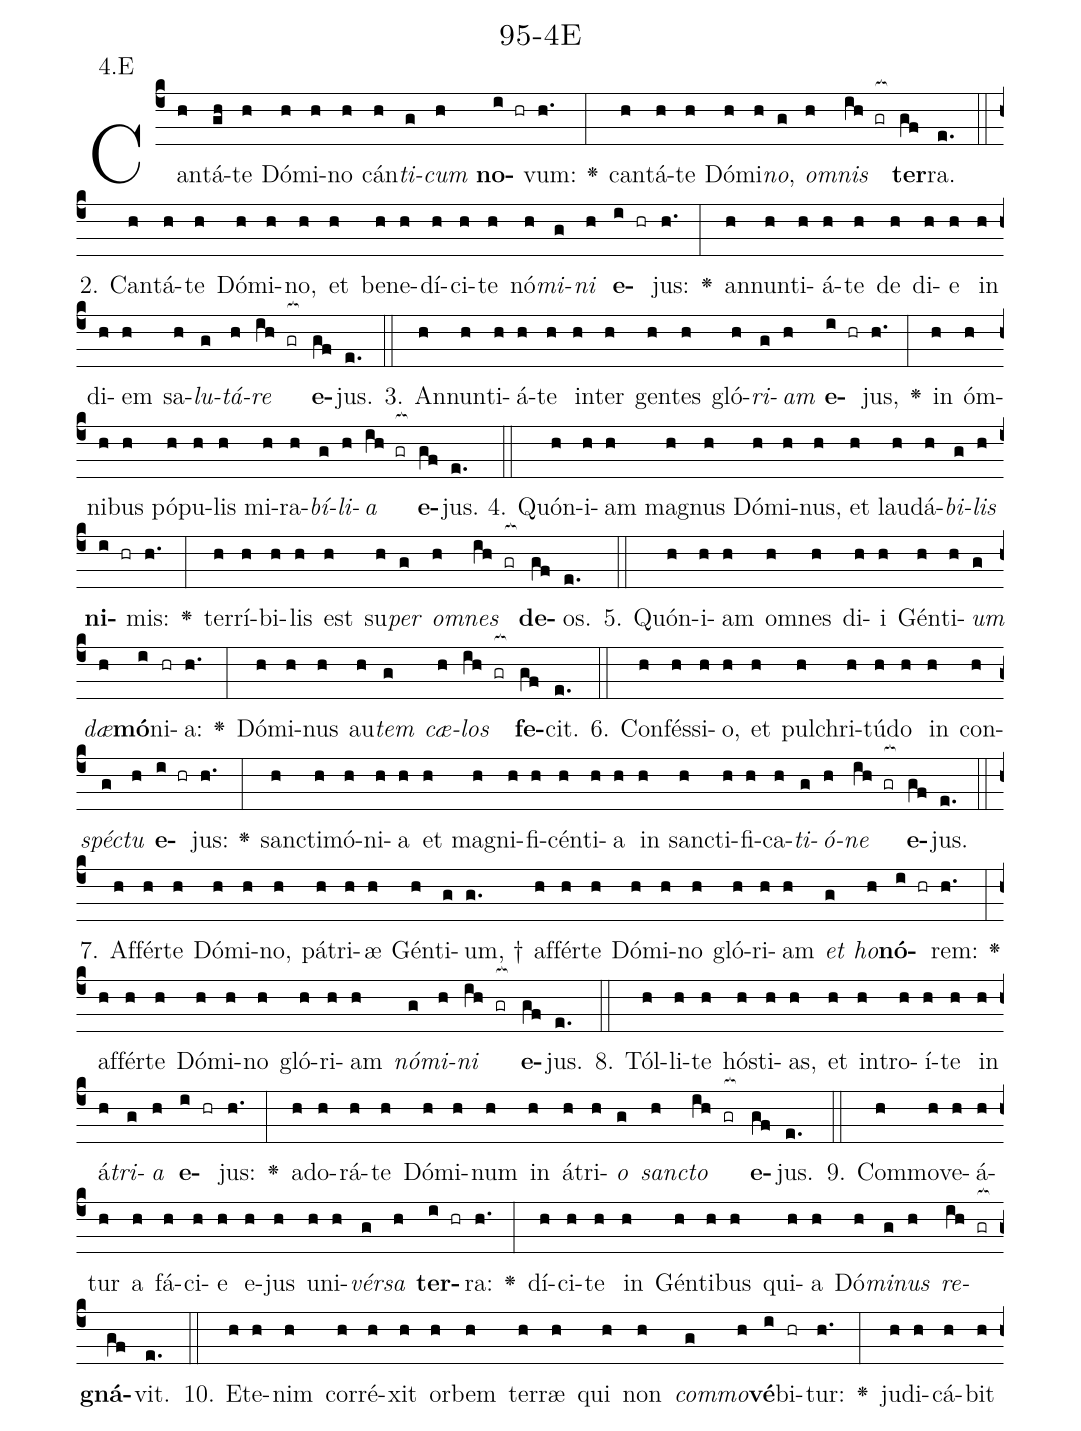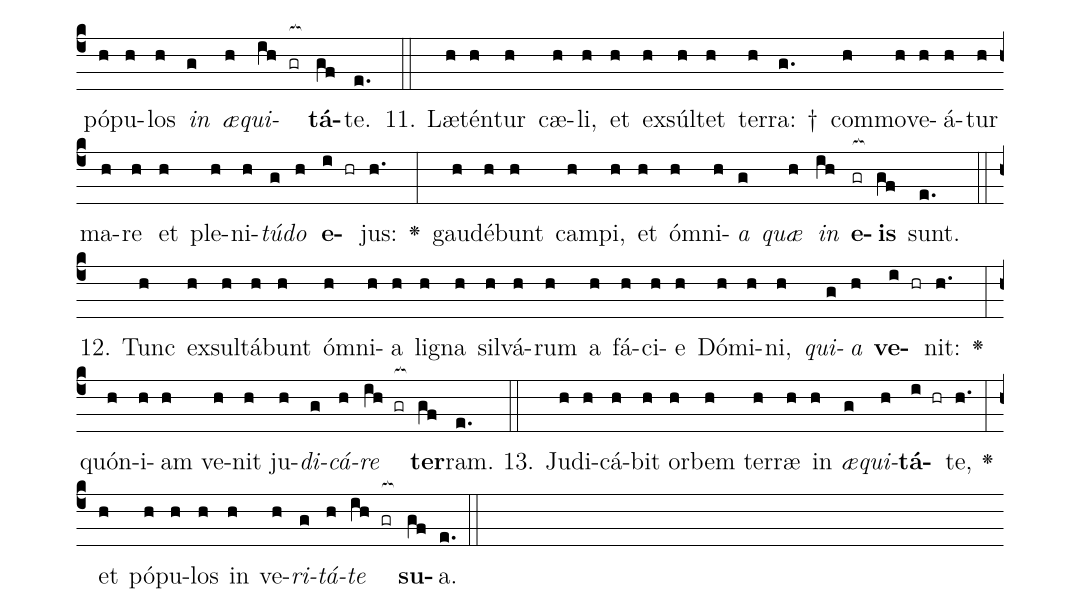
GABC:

name: 95-4E;
annotation: 4.E;
%%
(c4)Can(h)tá(gh)te(h) Dó(h)mi(h)no(h) cán(h)<i>ti</i>(g)<i>cum</i>(h) <b>no</b>(i hr)vum:(h.) <v>\greheightstar</v>(:) can(h)tá(h)te(h) Dó(h)mi(h)<i>no</i>,(g) <i>om</i>(h)<i>nis</i>(ih gr[ocb:1{]) <b>ter</b>(gf[ocb:0}])ra.(e.) (::)
2. Can(h)tá(h)te(h) Dó(h)mi(h)no,(h) et(h) be(h)ne(h)dí(h)ci(h)te(h) nó(h)<i>mi</i>(g)<i>ni</i>(h) <b>e</b>(i hr)jus:(h.) <v>\greheightstar</v>(:) an(h)nun(h)ti(h)á(h)te(h) de(h) di(h)e(h) in(h) di(h)em(h) sa(h)<i>lu</i>(g)<i>tá</i>(h)<i>re</i>(ih gr[ocb:1{]) <b>e</b>(gf[ocb:0}])jus.(e.) (::)
3. An(h)nun(h)ti(h)á(h)te(h) in(h)ter(h) gen(h)tes(h) gló(h)<i>ri</i>(g)<i>am</i>(h) <b>e</b>(i hr)jus,(h.) <v>\greheightstar</v>(:) in(h) óm(h)ni(h)bus(h) pó(h)pu(h)lis(h) mi(h)ra(h)<i>bí</i>(g)<i>li</i>(h)<i>a</i>(ih gr[ocb:1{]) <b>e</b>(gf[ocb:0}])jus.(e.) (::)
4. Quón(h)i(h)am(h) ma(h)gnus(h) Dó(h)mi(h)nus,(h) et(h) lau(h)dá(h)<i>bi</i>(g)<i>lis</i>(h) <b>ni</b>(i hr)mis:(h.) <v>\greheightstar</v>(:) ter(h)rí(h)bi(h)lis(h) est(h) su(h)<i>per</i>(g) <i>om</i>(h)<i>nes</i>(ih gr[ocb:1{]) <b>de</b>(gf[ocb:0}])os.(e.) (::)
5. Quón(h)i(h)am(h) om(h)nes(h) di(h)i(h) Gén(h)ti(h)<i>um</i>(g) <i>dæ</i>(h)<b>mó</b>(i)ni(hr)a:(h.) <v>\greheightstar</v>(:) Dó(h)mi(h)nus(h) au(h)<i>tem</i>(g) <i>cæ</i>(h)<i>los</i>(ih gr[ocb:1{]) <b>fe</b>(gf[ocb:0}])cit.(e.) (::)
6. Con(h)fés(h)si(h)o,(h) et(h) pul(h)chri(h)tú(h)do(h) in(h) con(h)<i>spéc</i>(g)<i>tu</i>(h) <b>e</b>(i hr)jus:(h.) <v>\greheightstar</v>(:) sanc(h)ti(h)mó(h)ni(h)a(h) et(h) ma(h)gni(h)fi(h)cén(h)ti(h)a(h) in(h) sanc(h)ti(h)fi(h)ca(h)<i>ti</i>(g)<i>ó</i>(h)<i>ne</i>(ih gr[ocb:1{]) <b>e</b>(gf[ocb:0}])jus.(e.) (::)
7. Af(h)fér(h)te(h) Dó(h)mi(h)no,(h) pá(h)tri(h)æ(h) Gén(h)ti(g)um, †(g.) af(h)fér(h)te(h) Dó(h)mi(h)no(h) gló(h)ri(h)am(h) <i>et</i>(g) <i>ho</i>(h)<b>nó</b>(i hr)rem:(h.) <v>\greheightstar</v>(:) af(h)fér(h)te(h) Dó(h)mi(h)no(h) gló(h)ri(h)am(h) <i>nó</i>(g)<i>mi</i>(h)<i>ni</i>(ih gr[ocb:1{]) <b>e</b>(gf[ocb:0}])jus.(e.) (::)
8. Tól(h)li(h)te(h) hós(h)ti(h)as,(h) et(h) in(h)tro(h)í(h)te(h) in(h) á(h)<i>tri</i>(g)<i>a</i>(h) <b>e</b>(i hr)jus:(h.) <v>\greheightstar</v>(:) ad(h)o(h)rá(h)te(h) Dó(h)mi(h)num(h) in(h) á(h)tri(h)<i>o</i>(g) <i>sanc</i>(h)<i>to</i>(ih gr[ocb:1{]) <b>e</b>(gf[ocb:0}])jus.(e.) (::)
9. Com(h)mo(h)ve(h)á(h)tur(h) a(h) fá(h)ci(h)e(h) e(h)jus(h) u(h)ni(h)<i>vér</i>(g)<i>sa</i>(h) <b>ter</b>(i hr)ra:(h.) <v>\greheightstar</v>(:) dí(h)ci(h)te(h) in(h) Gén(h)ti(h)bus(h) qui(h)a(h) Dó(h)<i>mi</i>(g)<i>nus</i>(h) <i>re</i>(ih gr[ocb:1{])<b>gná</b>(gf[ocb:0}])vit.(e.) (::)
10. Et(h)e(h)nim(h) cor(h)ré(h)xit(h) or(h)bem(h) ter(h)ræ(h) qui(h) non(h) <i>com</i>(g)<i>mo</i>(h)<b>vé</b>(i)bi(hr)tur:(h.) <v>\greheightstar</v>(:) ju(h)di(h)cá(h)bit(h) pó(h)pu(h)los(h) <i>in</i>(g) <i>æ</i>(h)<i>qui</i>(ih gr[ocb:1{])<b>tá</b>(gf[ocb:0}])te.(e.) (::)
11. Læ(h)tén(h)tur(h) cæ(h)li,(h) et(h) ex(h)súl(h)tet(h) ter(h)ra: †(g.) com(h)mo(h)ve(h)á(h)tur(h) ma(h)re(h) et(h) ple(h)ni(h)<i>tú</i>(g)<i>do</i>(h) <b>e</b>(i hr)jus:(h.) <v>\greheightstar</v>(:) gau(h)dé(h)bunt(h) cam(h)pi,(h) et(h) óm(h)ni(h)<i>a</i>(g) <i>quæ</i>(h) <i>in</i>(ih) <b>e</b>(gr[ocb:1{])<b>is</b>(gf[ocb:0}]) sunt.(e.) (::)
12. Tunc(h) ex(h)sul(h)tá(h)bunt(h) óm(h)ni(h)a(h) li(h)gna(h) sil(h)vá(h)rum(h) a(h) fá(h)ci(h)e(h) Dó(h)mi(h)ni,(h) <i>qui</i>(g)<i>a</i>(h) <b>ve</b>(i hr)nit:(h.) <v>\greheightstar</v>(:) quón(h)i(h)am(h) ve(h)nit(h) ju(h)<i>di</i>(g)<i>cá</i>(h)<i>re</i>(ih gr[ocb:1{]) <b>ter</b>(gf[ocb:0}])ram.(e.) (::)
13. Ju(h)di(h)cá(h)bit(h) or(h)bem(h) ter(h)ræ(h) in(h) <i>æ</i>(g)<i>qui</i>(h)<b>tá</b>(i hr)te,(h.) <v>\greheightstar</v>(:) et(h) pó(h)pu(h)los(h) in(h) ve(h)<i>ri</i>(g)<i>tá</i>(h)<i>te</i>(ih gr[ocb:1{]) <b>su</b>(gf[ocb:0}])a.(e.) (::)
